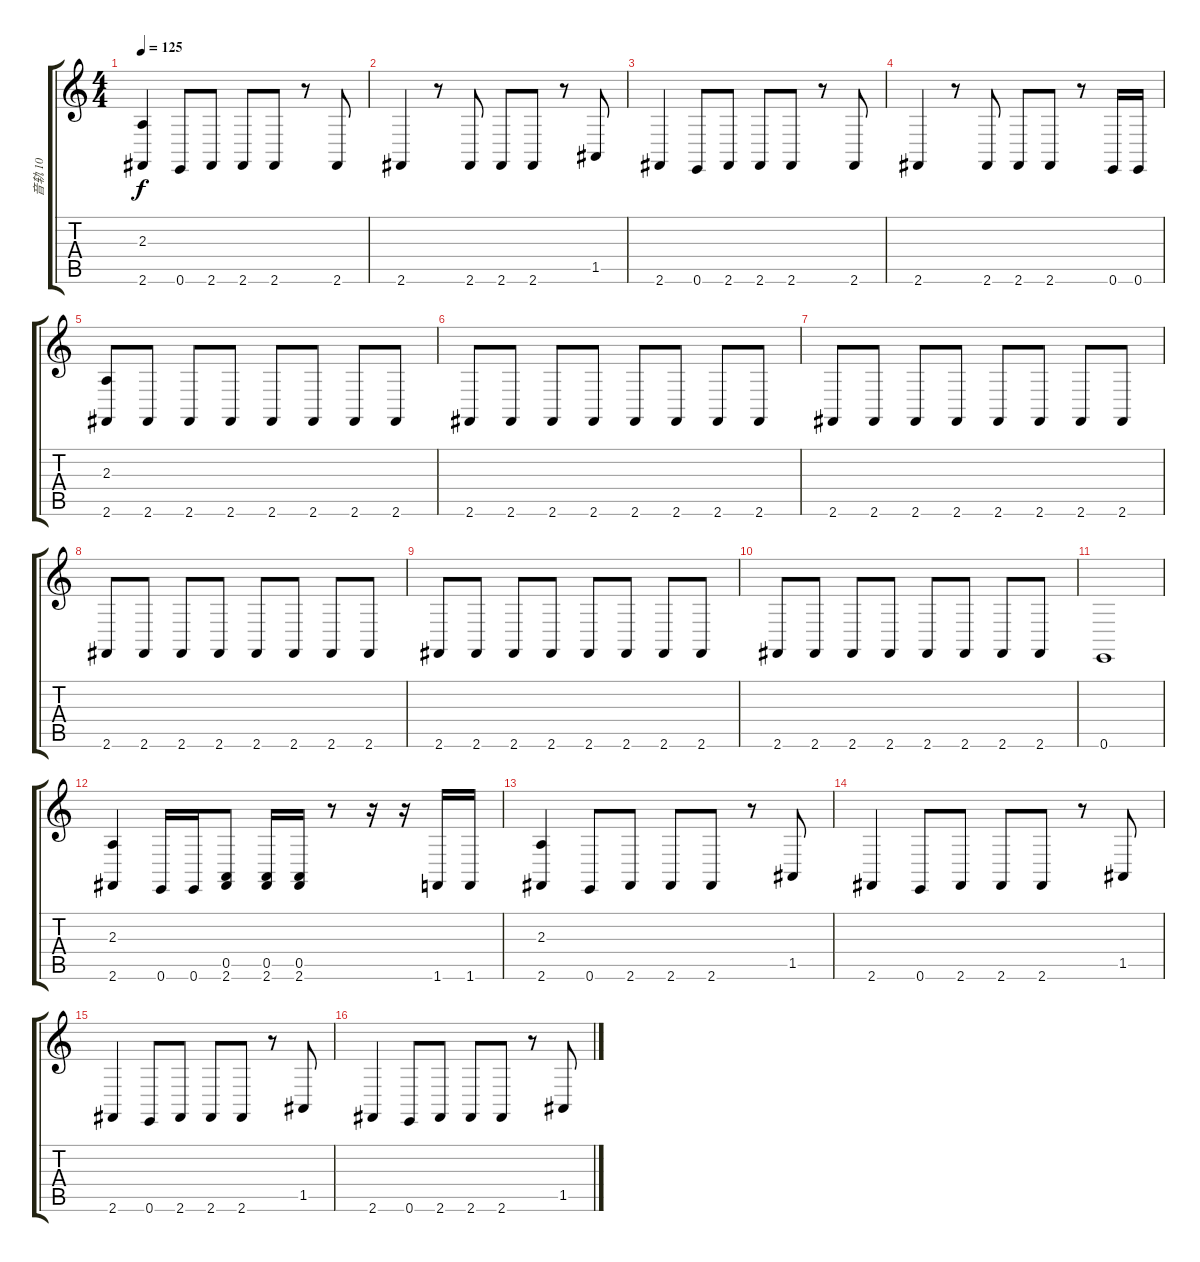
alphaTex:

\track ("音轨 10" "音轨 10") {instrument acousticgrandpiano}
\staff {score tabs}
\tuning (E4 B3 G3 D3 A2 E2) {hide}
\ts (4 4)
\tempo 125
\clef g2
\ks c
(2.3 2.6).4{dy f} 0.6.8 2.6.8 2.6.8 2.6.8 r.8 2.6.8 |
2.6.4 r.8 2.6.8 2.6.8 2.6.8 r.8 1.5.8 |
2.6.4 0.6.8 2.6.8 2.6.8 2.6.8 r.8 2.6.8 |
2.6.4 r.8 2.6.8 2.6.8 2.6.8 r.8 0.6.16 0.6.16 |
(2.3 2.6).8 2.6.8 2.6.8 2.6.8 2.6.8 2.6.8 2.6.8 2.6.8 |
2.6.8 2.6.8 2.6.8 2.6.8 2.6.8 2.6.8 2.6.8 2.6.8 |
2.6.8 2.6.8 2.6.8 2.6.8 2.6.8 2.6.8 2.6.8 2.6.8 |
2.6.8 2.6.8 2.6.8 2.6.8 2.6.8 2.6.8 2.6.8 2.6.8 |
2.6.8 2.6.8 2.6.8 2.6.8 2.6.8 2.6.8 2.6.8 2.6.8 |
2.6.8 2.6.8 2.6.8 2.6.8 2.6.8 2.6.8 2.6.8 2.6.8 |
0.6.1 |
(2.3 2.6).4 0.6.16 0.6.16 (0.5 2.6).8 (0.5 2.6).16 (0.5 2.6).16 r.8 r.16 r.16 1.6.16 1.6.16 |
(2.3 2.6).4 0.6.8 2.6.8 2.6.8 2.6.8 r.8 1.5.8 |
2.6.4 0.6.8 2.6.8 2.6.8 2.6.8 r.8 1.5.8 |
2.6.4 0.6.8 2.6.8 2.6.8 2.6.8 r.8 1.5.8 |
2.6.4 0.6.8 2.6.8 2.6.8 2.6.8 r.8 1.5.8
